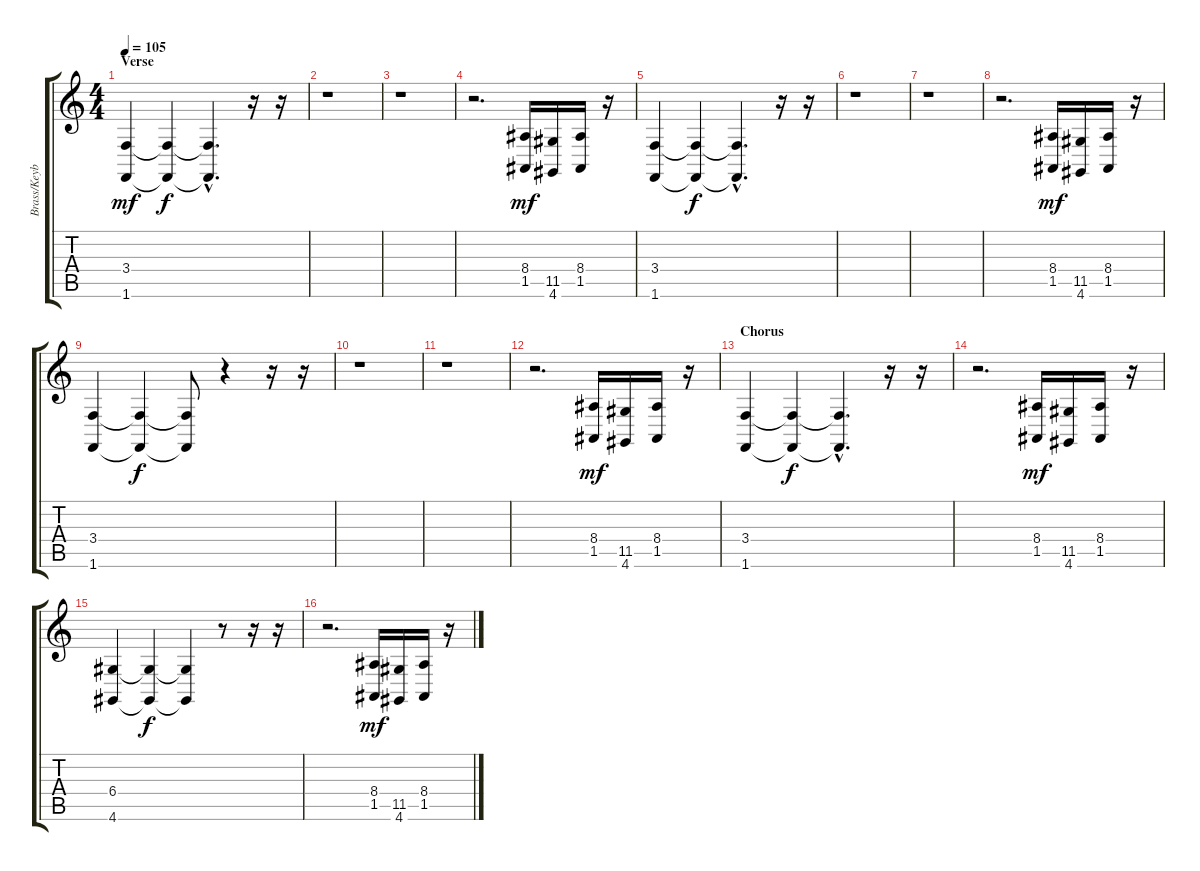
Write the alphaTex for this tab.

\track ("Brass/Keyboard" "Brass/Keyb") {instrument brasssection}
\staff {score tabs}
\tuning (E4 B3 G3 D3 A2 E2) {hide}
\ts (4 4)
\section ("" "Verse")
\tempo 105
\clef g2
\ks c
(3.4 1.6).4{dy mf volume 5} (3.4{t} 1.6{t}).4{dy f} (3.4{hac t} 1.6{hac t}).4{d} r.16{volume 9} r.16 |
r.1 |
r.1 |
r.2{d} (8.4 1.5).16{dy mf} (11.5 4.6).16 (8.4 1.5).16 r.16 |
(3.4 1.6).4{volume 5} (3.4{t} 1.6{t}).4{dy f} (3.4{hac t} 1.6{hac t}).4{d} r.16{volume 9} r.16 |
r.1 |
r.1 |
r.2{d} (8.4 1.5).16{dy mf} (11.5 4.6).16 (8.4 1.5).16 r.16 |
(3.4 1.6).4{volume 5} (3.4{t} 1.6{t}).4{dy f} (3.4{t} 1.6{t}).8 r.4 r.16{volume 9} r.16 |
r.1 |
r.1 |
r.2{d} (8.4 1.5).16{dy mf} (11.5 4.6).16 (8.4 1.5).16 r.16 |
\section ("" "Chorus")
(3.4 1.6).4{volume 5} (3.4{t} 1.6{t}).4{dy f} (3.4{hac t} 1.6{hac t}).4{d} r.16{volume 9} r.16 |
r.2{d} (8.4 1.5).16{dy mf} (11.5 4.6).16 (8.4 1.5).16 r.16 |
(6.4 4.6).4{volume 5} (6.4{t} 4.6{t}).4{dy f} (6.4{t} 4.6{t}).4 r.8 r.16{volume 9} r.16 |
r.2{d} (8.4 1.5).16{dy mf} (11.5 4.6).16 (8.4 1.5).16 r.16
